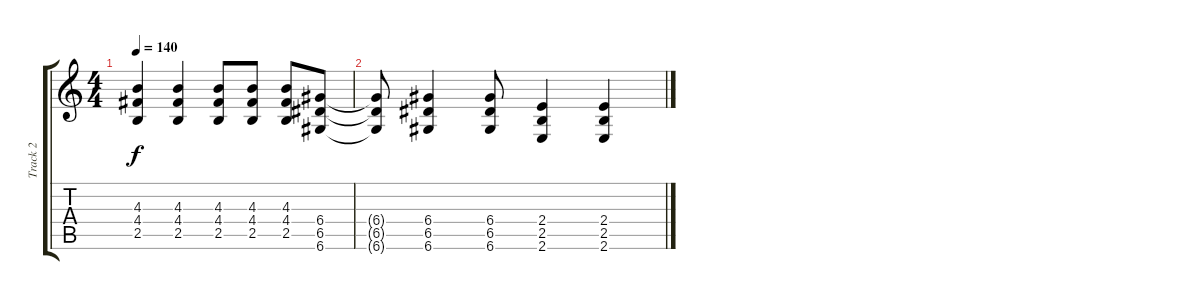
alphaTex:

\track ("Track 2" "Track 2") {instrument overdrivenguitar}
\staff {score tabs}
\tuning (E4 B3 G3 D3 A2 D2) {hide}
\ts (4 4)
\tempo 140
\clef g2
\ks c
(4.3 4.4 2.5).4{dy f} (4.3 4.4 2.5).4 (4.3 4.4 2.5).8 (4.3 4.4 2.5).8 (4.3 4.4 2.5).8 (6.4 6.5 6.6).8 |
(6.4{t} 6.5{t} 6.6{t}).8 (6.4 6.5 6.6).4 (6.4 6.5 6.6).8 (2.4 2.5 2.6).4 (2.4 2.5 2.6).4
